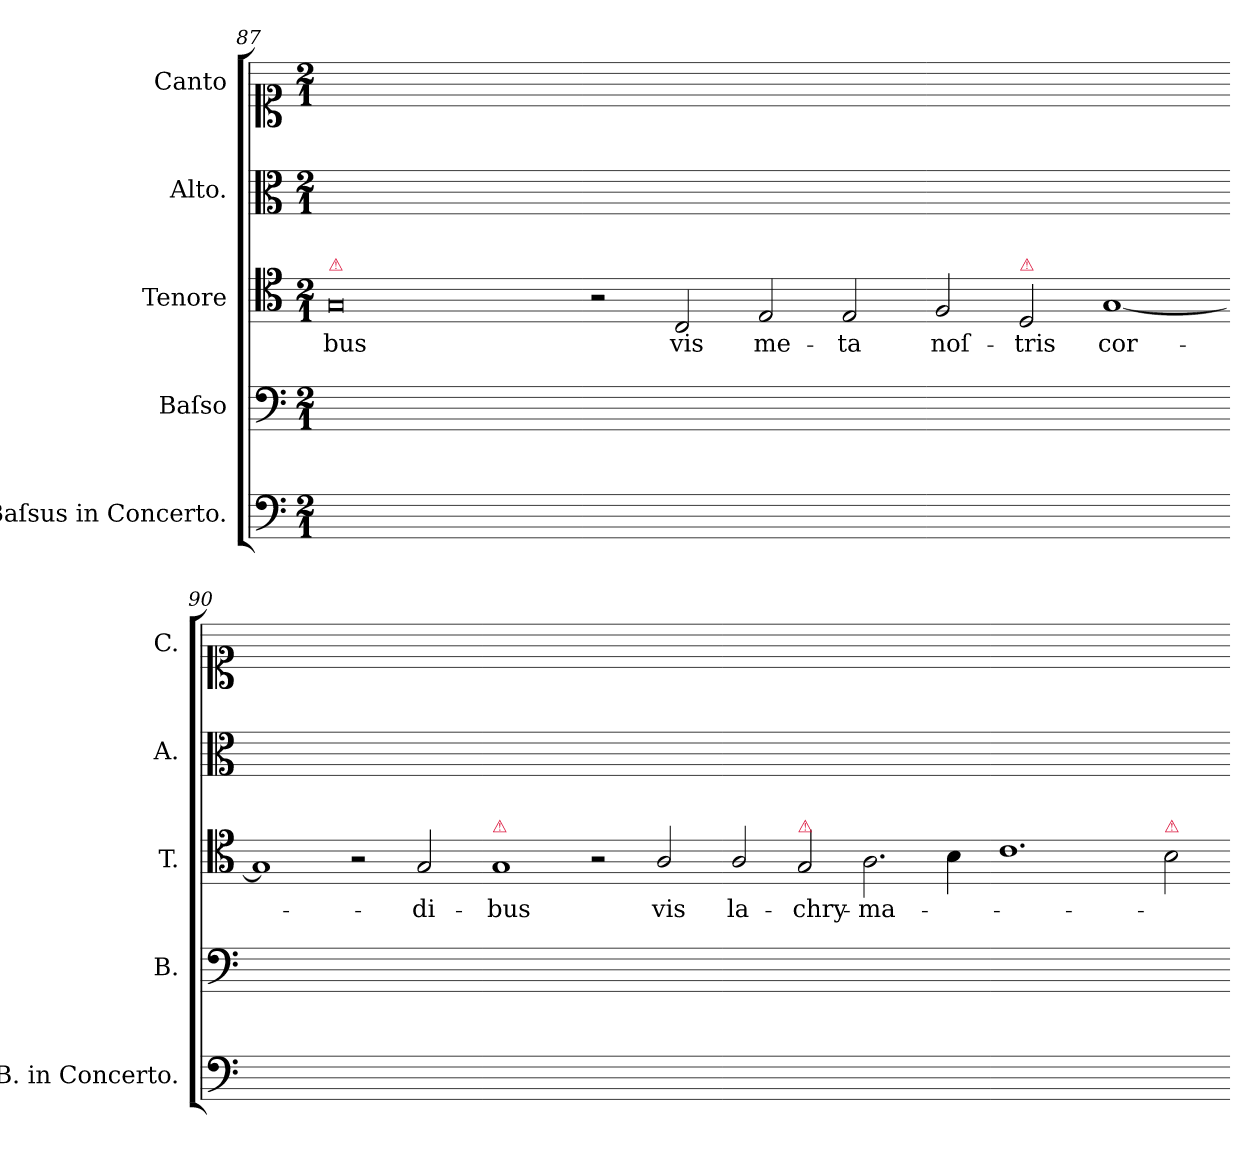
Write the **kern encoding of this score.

**kern	**kern	**kern	**text	**kern	**kern
*part5	*part4	*part3	*part3	*part2	*part1
*staff5	*staff4	*staff3	*staff3	*staff2	*staff1
*I"Baſsus in Concerto.	*I"Baſso	*I"Tenore	*	*I"Alto.	*I"Canto
*I'B. in Concerto.	*I'B.	*I'T.	*	*I'A.	*I'C.
*clefF4	*clefF4	*clefC4	*	*clefC3	*clefC1
*k[]	*k[]	*k[]	*	*k[]	*k[]
*M2/1	*M2/1	*M2/1	*	*M2/1	*M2/1
=87	=87	=87	=87	=87	=87
!	!	!LO:TX:a:color=crimson:t=⚠	!	!	!
1ryy	1ryy	0G/	-bus	1ryy	1ryy
1ryy	1ryy	.	.	1ryy	1ryy
=88-	=88-	=88-	=88-	=88-	=88-
1ryy	1ryy	2r	.	1ryy	1ryy
.	.	2C/	vis	.	.
1ryy	1ryy	2E/	me-	1ryy	1ryy
.	.	2E/	-ta	.	.
=89-	=89-	=89-	=89-	=89-	=89-
1ryy	1ryy	2F/	noſ-	1ryy	1ryy
!	!	!LO:TX:a:color=crimson:t=⚠	!	!	!
.	.	2D/	-tris	.	.
1ryy	1ryy	[1G/	cor-	1ryy	1ryy
=90-	=90-	=90-	=90-	=90-	=90-
1ryy	1ryy	1G/]	.	1ryy	1ryy
1ryy	1ryy	2r	.	1ryy	1ryy
.	.	2G/	-di-	.	.
=91-	=91-	=91-	=91-	=91-	=91-
!	!	!LO:TX:a:color=crimson:t=⚠	!	!	!
1ryy	1ryy	1G/	-bus	1ryy	1ryy
1ryy	1ryy	2r	.	1ryy	1ryy
.	.	2A/	vis	.	.
=92-	=92-	=92-	=92-	=92-	=92-
1ryy	1ryy	2A/	la-	1ryy	1ryy
!	!	!LO:TX:a:color=crimson:t=⚠	!	!	!
.	.	2G/	-chry-	.	.
1ryy	1ryy	2.A\	-ma-	1ryy	1ryy
.	.	4B\	.	.	.
=93-	=93-	=93-	=93-	=93-	=93-
1ryy	1ryy	1.c\	.	1ryy	1ryy
1ryy	1ryy	.	.	1ryy	1ryy
!	!	!LO:TX:a:color=crimson:t=⚠	!	!	!
.	.	2B\	.	.	.
=-	=-	=-	=-	=-	=-
*-	*-	*-	*-	*-	*-
